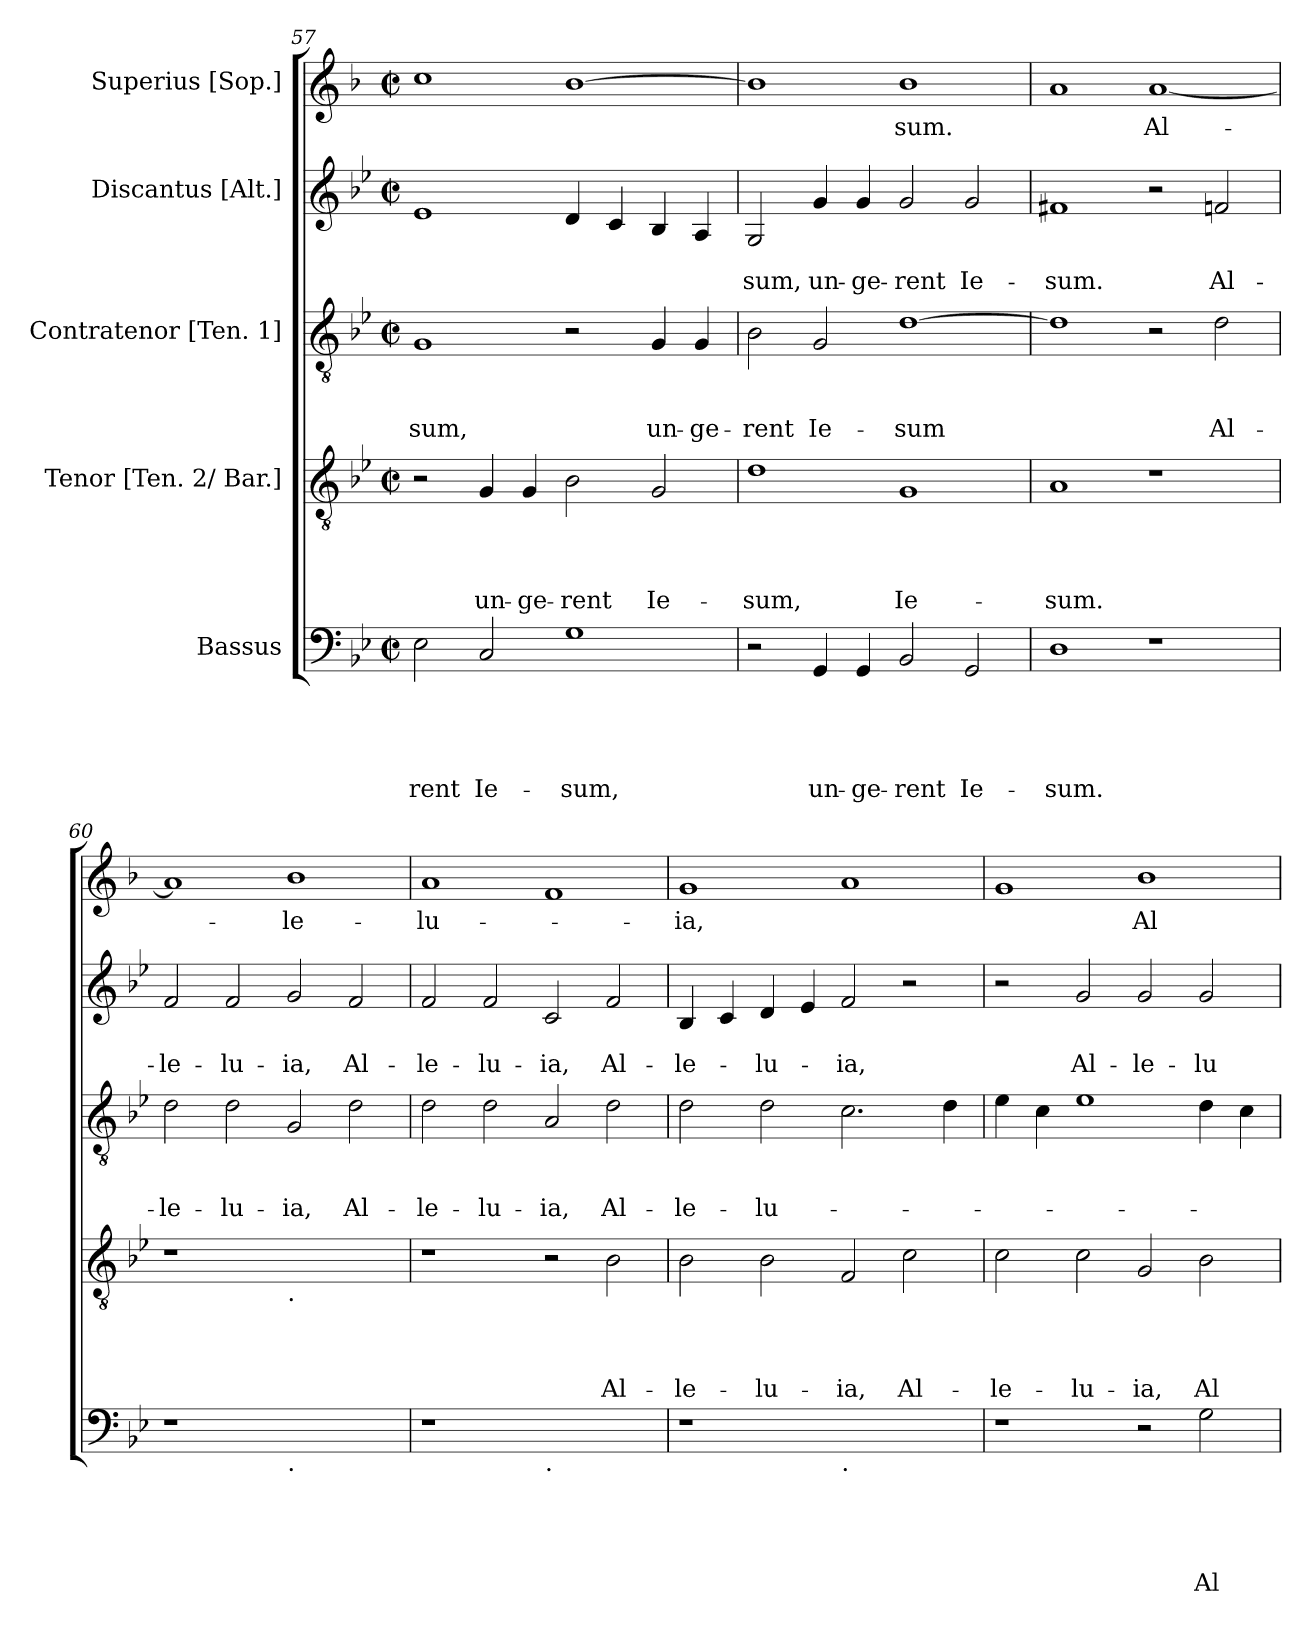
**kern	**text	**text	**text	**text	**text	**kern	**text	**text	**text	**text	**kern	**text	**text	**text	**kern	**text	**text	**kern	**text
*part5	*part5	*part5	*part5	*part5	*part5	*part4	*part4	*part4	*part4	*part4	*part3	*part3	*part3	*part3	*part2	*part2	*part2	*part1	*part1
*staff5	*staff5	*staff5	*staff5	*staff5	*staff5	*staff4	*staff4	*staff4	*staff4	*staff4	*staff3	*staff3	*staff3	*staff3	*staff2	*staff2	*staff2	*staff1	*staff1
*I"Bassus	*	*	*	*	*	*I"Tenor [Ten. 2/ Bar.]	*	*	*	*	*I"Contratenor [Ten. 1]	*	*	*	*I"Discantus [Alt.]	*	*	*I"Superius [Sop.]	*
*clefF4	*	*	*	*	*	*clefGv2	*	*	*	*	*clefGv2	*	*	*	*clefG2	*	*	*clefG2	*
*	*	*	*	*	*	*	*	*	*	*	*	*	*	*	*	*	*	*ITrd-3c-5	*
*k[b-e-]	*	*	*	*	*	*k[b-e-]	*	*	*	*	*k[b-e-]	*	*	*	*k[b-e-]	*	*	*k[b-e-]	*
*B-:	*	*	*	*	*	*B-:	*	*	*	*	*B-:	*	*	*	*B-:	*	*	*B-:	*
*M2/2	*	*	*	*	*	*M2/2	*	*	*	*	*M2/2	*	*	*	*M2/2	*	*	*M2/2	*
*met(c|)	*	*	*	*	*	*met(c|)	*	*	*	*	*met(c|)	*	*	*	*met(c|)	*	*	*met(c|)	*
=57	=57	=57	=57	=57	=57	=57	=57	=57	=57	=57	=57	=57	=57	=57	=57	=57	=57	=57	=57
!	!	!	!	!	!LO:LY:b	!	!	!	!	!	!	!	!	!LO:LY:b	!	!	!	!	!
2E-\	.	.	.	.	-rent	2r	.	.	.	.	1G	.	.	-sum,	1e-	.	.	1ff	.
!	!	!	!	!	!LO:LY:b	!	!	!	!	!LO:LY:b	!	!	!	!	!	!	!	!	!
2C/	.	.	.	.	Ie-	4G/	.	.	.	un-	.	.	.	.	.	.	.	.	.
!	!	!	!	!	!	!	!	!	!	!LO:LY:b	!	!	!	!	!	!	!	!	!
.	.	.	.	.	.	4G/	.	.	.	-ge-	.	.	.	.	.	.	.	.	.
!	!	!	!	!	!LO:LY:b	!	!	!	!	!LO:LY:b:rj	!	!	!	!	!	!	!	!	!
1G	.	.	.	.	-sum,	2B-\	.	.	.	-rent	2r	.	.	.	4d/	.	.	[>1ee-	.
.	.	.	.	.	.	.	.	.	.	.	.	.	.	.	4c/	.	.	.	.
!	!	!	!	!	!	!	!	!	!	!LO:LY:b	!	!	!	!LO:LY:b	!	!	!	!	!
.	.	.	.	.	.	2G/	.	.	.	Ie-	4G/	.	.	un-	4B-/	.	.	.	.
!	!	!	!	!	!	!	!	!	!	!	!	!	!	!LO:LY:b	!	!	!	!	!
.	.	.	.	.	.	.	.	.	.	.	4G/	.	.	-ge-	4A/	.	.	.	.
=58	=58	=58	=58	=58	=58	=58	=58	=58	=58	=58	=58	=58	=58	=58	=58	=58	=58	=58	=58
!	!	!	!	!	!	!	!	!	!	!LO:LY:b	!	!	!	!LO:LY:b	!	!	!LO:LY:b	!	!
2r	.	.	.	.	.	1d	.	.	.	-sum,	2B-\	.	.	-rent	2G/	.	-sum,	1ee-]	.
!	!	!	!	!	!LO:LY:b	!	!	!	!	!	!	!	!	!LO:LY:b	!	!	!LO:LY:b	!	!
4GG/	.	.	.	.	un-	.	.	.	.	.	2G/	.	.	Ie-	4g/	.	un-	.	.
!	!	!	!	!	!LO:LY:b	!	!	!	!	!	!	!	!	!	!	!	!LO:LY:b	!	!
4GG/	.	.	.	.	-ge-	.	.	.	.	.	.	.	.	.	4g/	.	-ge-	.	.
!	!	!	!	!	!LO:LY:b	!	!	!	!	!LO:LY:b	!	!	!	!LO:LY:b	!	!	!LO:LY:b	!	!LO:LY:b
2BB-/	.	.	.	.	-rent	1G	.	.	.	Ie-	[>1d	.	.	-sum	2g/	.	-rent	1ee-	-sum.
!	!	!	!	!	!LO:LY:b	!	!	!	!	!	!	!	!	!	!	!	!LO:LY:b	!	!
2GG/	.	.	.	.	Ie-	.	.	.	.	.	.	.	.	.	2g/	.	Ie-	.	.
=59	=59	=59	=59	=59	=59	=59	=59	=59	=59	=59	=59	=59	=59	=59	=59	=59	=59	=59	=59
!	!	!	!	!	!LO:LY:b	!	!	!	!	!LO:LY:b	!	!	!	!	!	!	!LO:LY:b	!	!
1D	.	.	.	.	-sum.	1A	.	.	.	-sum.	1d]	.	.	.	1f#X	.	-sum.	1dd	.
!	!	!	!	!	!	!	!	!	!	!	!	!	!	!	!	!	!	!	!LO:LY:b
1r	.	.	.	.	.	1r	.	.	.	.	2r	.	.	.	2r	.	.	[<1dd	Al-
!	!	!	!	!	!	!	!	!	!	!	!	!	!	!LO:LY:b	!	!	!LO:LY:b	!	!
.	.	.	.	.	.	.	.	.	.	.	2d\	.	.	Al-	2fn/	.	Al-	.	.
!!LO:LB:g=z
=60	=60	=60	=60	=60	=60	=60	=60	=60	=60	=60	=60	=60	=60	=60	=60	=60	=60	=60	=60
!	!	!	!	!	!	!	!	!	!	!	!	!	!	!LO:LY:b	!	!	!LO:LY:b	!	!
1r	.	.	.	.	.	1r	.	.	.	.	2d\	.	.	-le-	2f/	.	-le-	1dd]	.
!	!	!	!	!	!	!	!	!	!	!	!	!	!	!LO:LY:b	!	!	!LO:LY:b	!	!
.	.	.	.	.	.	.	.	.	.	.	2d\	.	.	-lu-	2f/	.	-lu-	.	.
!	!	!	!	!	!	!LO:TX:b:t=.	!	!	!	!	!	!	!	!	!	!	!	!	!
!LO:TX:b:t=.	!	!	!	!	!	!	!	!	!	!	!	!	!	!	!	!	!	!	!
!	!	!	!	!	!	!	!	!	!	!	!	!	!	!LO:LY:b	!	!	!LO:LY:b	!	!LO:LY:b
1ryy	.	.	.	.	.	1ryy	.	.	.	.	2G/	.	.	-ia,	2g/	.	-ia,	1ee-	-le-
!	!	!	!	!	!	!	!	!	!	!	!	!	!	!LO:LY:b	!	!	!LO:LY:b	!	!
.	.	.	.	.	.	.	.	.	.	.	2d\	.	.	Al-	2f/	.	Al-	.	.
=61	=61	=61	=61	=61	=61	=61	=61	=61	=61	=61	=61	=61	=61	=61	=61	=61	=61	=61	=61
!	!	!	!	!	!	!	!	!	!	!	!	!	!	!LO:LY:b	!	!	!LO:LY:b	!	!LO:LY:b
1r	.	.	.	.	.	1r	.	.	.	.	2d\	.	.	-le-	2f/	.	-le-	1dd	-lu-
!	!	!	!	!	!	!	!	!	!	!	!	!	!	!LO:LY:b	!	!	!LO:LY:b	!	!
.	.	.	.	.	.	.	.	.	.	.	2d\	.	.	-lu-	2f/	.	-lu-	.	.
!LO:TX:b:t=.	!	!	!	!	!	!	!	!	!	!	!	!	!	!	!	!	!	!	!
!	!	!	!	!	!	!	!	!	!	!	!	!	!	!LO:LY:b	!	!	!LO:LY:b	!	!
1ryy	.	.	.	.	.	2r	.	.	.	.	2A/	.	.	-ia,	2c/	.	-ia,	1b-	.
!	!	!	!	!	!	!	!	!	!	!LO:LY:b	!	!	!	!LO:LY:b	!	!	!LO:LY:b	!	!
.	.	.	.	.	.	2B-\	.	.	.	Al-	2d\	.	.	Al-	2f/	.	Al-	.	.
=62	=62	=62	=62	=62	=62	=62	=62	=62	=62	=62	=62	=62	=62	=62	=62	=62	=62	=62	=62
!	!	!	!	!	!	!	!	!	!	!LO:LY:b	!	!	!	!LO:LY:b	!	!	!LO:LY:b	!	!LO:LY:b
1r	.	.	.	.	.	2B-\	.	.	.	-le-	2d\	.	.	-le-	4B-/	.	-le-	1cc	-ia,
.	.	.	.	.	.	.	.	.	.	.	.	.	.	.	4c/	.	.	.	.
!	!	!	!	!	!	!	!	!	!	!LO:LY:b	!	!	!	!LO:LY:b	!	!	!LO:LY:b	!	!
.	.	.	.	.	.	2B-\	.	.	.	-lu-	2d\	.	.	-lu-	4d/	.	-lu-	.	.
.	.	.	.	.	.	.	.	.	.	.	.	.	.	.	4e-/	.	.	.	.
!LO:TX:b:t=.	!	!	!	!	!	!	!	!	!	!	!	!	!	!	!	!	!	!	!
!	!	!	!	!	!	!	!	!	!	!LO:LY:b	!	!	!	!	!	!	!LO:LY:b	!	!
1ryy	.	.	.	.	.	2F/	.	.	.	-ia,	2.c\	.	.	.	2f/	.	-ia,	1dd	.
!	!	!	!	!	!	!	!	!	!	!LO:LY:b	!	!	!	!	!	!	!	!	!
.	.	.	.	.	.	2c\	.	.	.	Al-	.	.	.	.	2r	.	.	.	.
.	.	.	.	.	.	.	.	.	.	.	4d\	.	.	.	.	.	.	.	.
=63	=63	=63	=63	=63	=63	=63	=63	=63	=63	=63	=63	=63	=63	=63	=63	=63	=63	=63	=63
!	!	!	!	!	!	!	!	!	!	!LO:LY:b	!	!	!	!	!	!	!	!	!
1r	.	.	.	.	.	2c\	.	.	.	-le-	4e-\	.	.	.	2r	.	.	1cc	.
.	.	.	.	.	.	.	.	.	.	.	4c\	.	.	.	.	.	.	.	.
!	!	!	!	!	!	!	!	!	!	!LO:LY:b	!	!	!	!	!	!	!LO:LY:b	!	!
.	.	.	.	.	.	2c\	.	.	.	-lu-	1e-	.	.	.	2g/	.	Al-	.	.
!	!	!	!	!	!	!	!	!	!	!LO:LY:b	!	!	!	!	!	!	!LO:LY:b	!	!LO:LY:b
2r	.	.	.	.	.	2G/	.	.	.	-ia,	.	.	.	.	2g/	.	-le-	1ee-	Al-
!	!	!	!	!	!LO:LY:b	!	!	!	!	!LO:LY:b	!	!	!	!	!	!	!LO:LY:b	!	!
2G\	.	.	.	.	Al-	2B-\	.	.	.	Al-	4d\	.	.	.	2g/	.	-lu-	.	.
.	.	.	.	.	.	.	.	.	.	.	4c\	.	.	.	.	.	.	.	.
=	=	=	=	=	=	=	=	=	=	=	=	=	=	=	=	=	=	=	=
*-	*-	*-	*-	*-	*-	*-	*-	*-	*-	*-	*-	*-	*-	*-	*-	*-	*-	*-	*-
